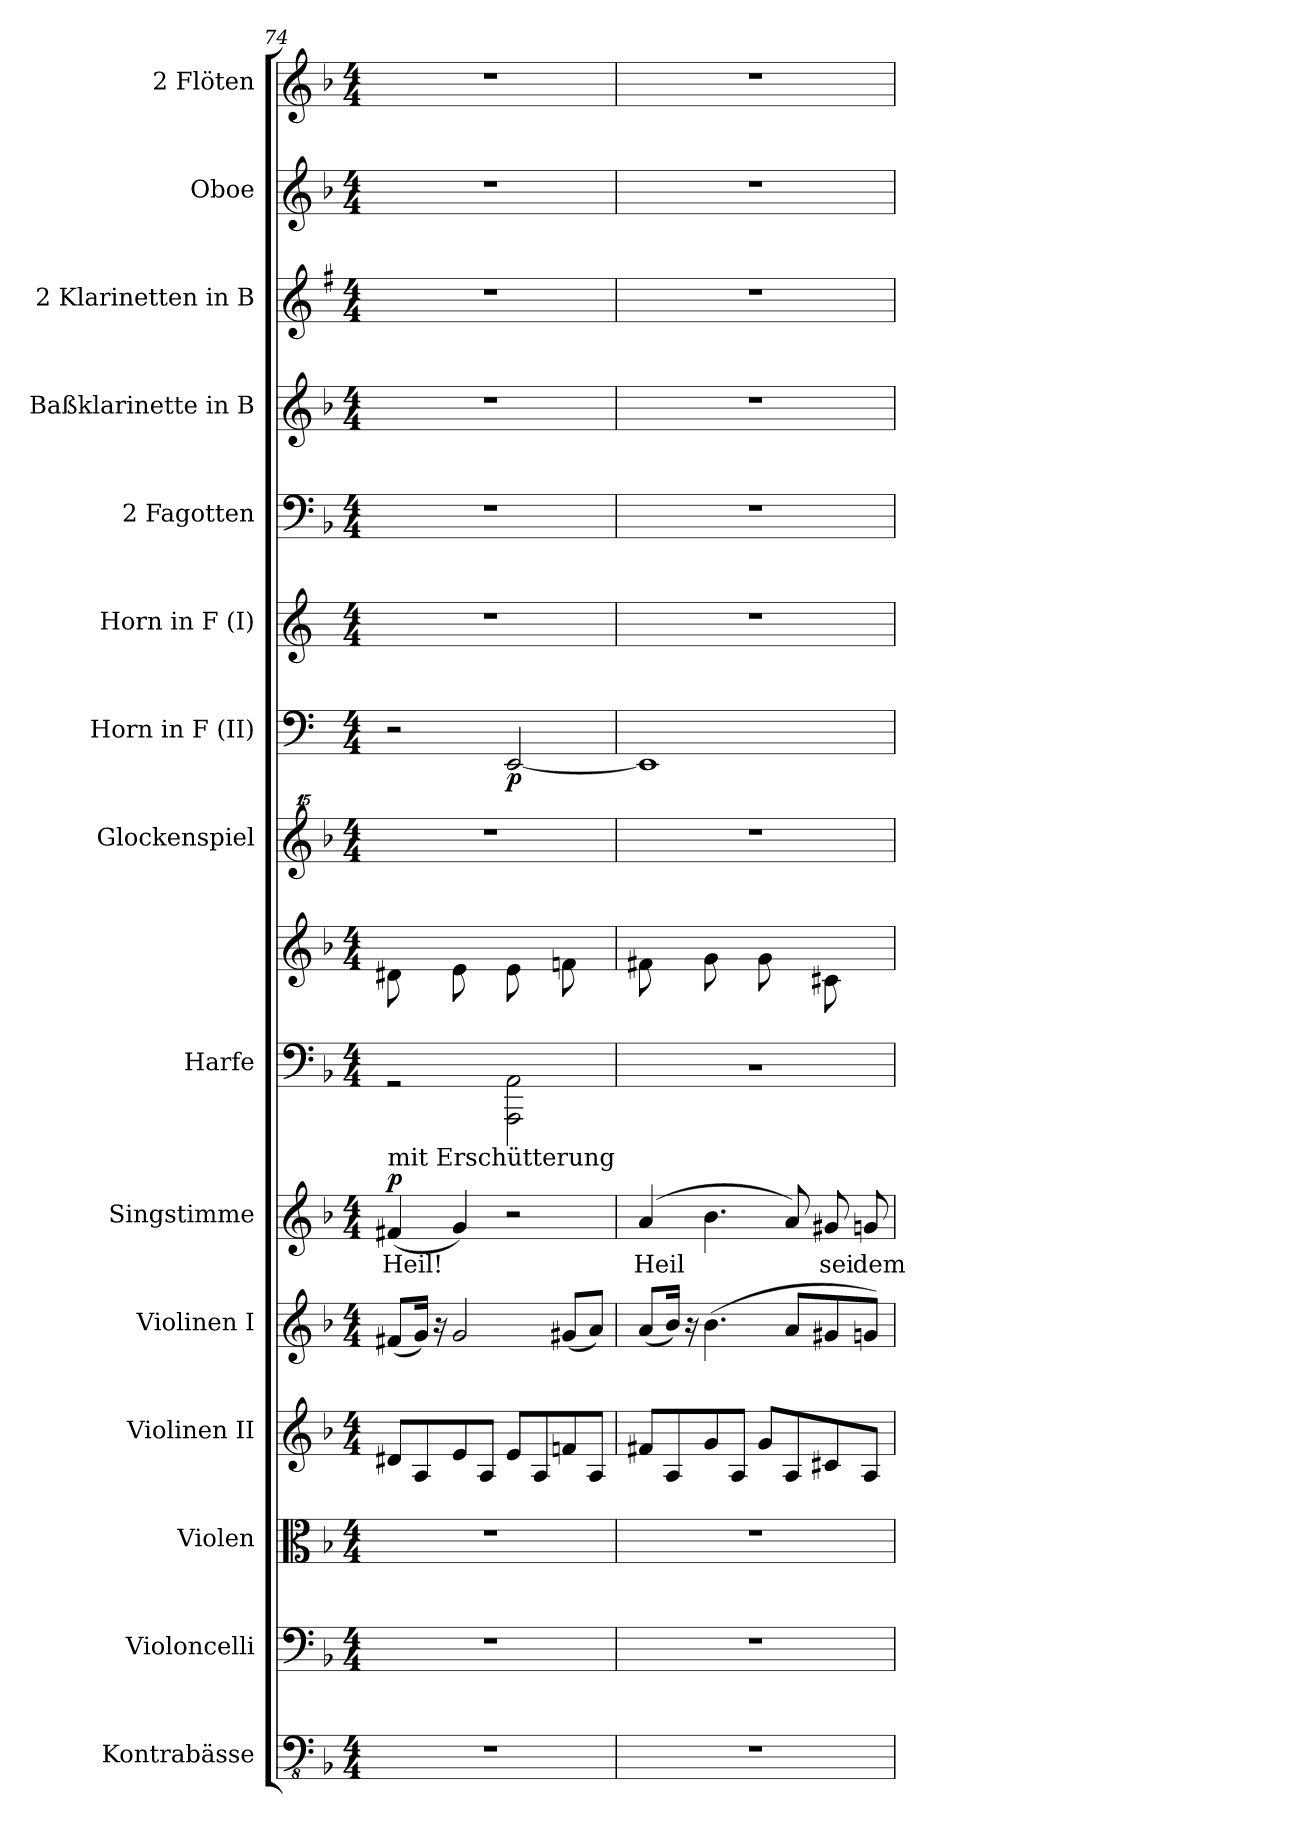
**kern	**kern	**kern	**kern	**kern	**kern	**text	**dynam	**kern	**kern	**kern	**kern	**dynam	**kern	**kern	**kern	**kern	**kern	**kern
*part15	*part14	*part13	*part12	*part11	*part10	*part10	*part10	*part9	*part9	*part8	*part7	*part7	*part6	*part5	*part4	*part3	*part2	*part1
*staff16	*staff15	*staff14	*staff13	*staff12	*staff11	*staff11	*staff11	*staff10	*staff9	*staff8	*staff7	*staff7	*staff6	*staff5	*staff4	*staff3	*staff2	*staff1
*I"Kontrabässe	*I"Violoncelli	*I"Violen	*I"Violinen II	*I"Violinen I	*I"Singstimme	*	*	*I"Harfe	*	*I"Glockenspiel	*I"Horn in F (II)	*	*I"Horn in F (I)	*I"2 Fagotten	*I"Baßklarinette in B	*I"2 Klarinetten in B	*I"Oboe	*I"2 Flöten
*I'Kb.	*I'Vc.	*	*I'Vl. II	*I'Vl. I	*I'Singst.	*	*	*I'Hf.	*	*I'Glk.	*I'Hr. II	*	*I'Hr. I	*I'Fg.	*I'Bklar. (B)	*I'Klar. (B)	*I'Ob.	*I'Fl.
*clefFv4	*clefF4	*clefC3	*clefG2	*clefG2	*clefG2	*	*	*clefF4	*clefG2	*clefG^^2	*clefF4	*	*clefG2	*clefF4	*clefG2	*clefG2	*clefG2	*clefG2
*	*	*	*	*	*	*	*	*	*	*	*ITrd4c7	*	*ITrd4c7	*	*ITrd8c14	*ITrd1c2	*	*
*k[b-]	*k[b-]	*k[b-]	*k[b-]	*k[b-]	*k[b-]	*	*	*k[b-]	*k[b-]	*k[b-]	*k[b-]	*	*k[b-]	*k[b-]	*k[b-]	*k[b-]	*k[b-]	*k[b-]
*M4/4	*M4/4	*M4/4	*M4/4	*M4/4	*M4/4	*	*	*M4/4	*M4/4	*M4/4	*M4/4	*	*M4/4	*M4/4	*M4/4	*M4/4	*M4/4	*M4/4
=74	=74	=74	=74	=74	=74	=74	=74	=74	=74	=74	=74	=74	=74	=74	=74	=74	=74	=74
!	!	!	!	!	!LO:TX:a:t=mit Erschütterung	!	!	!	!	!	!	!	!	!	!	!	!	!
!	!	!	!	!	!	!LO:LY:b	!LO:DY:a	!	!	!	!	!	!	!	!	!	!	!
*	*	*	*	*	*	*	*	*^	*	*	*	*	*	*	*	*	*	*
1r	1r	1r	8d#X/L	(<8f#X/L	(<4f#X/	Heil!	p	8ryy	2r	8d#X\L	1r	2r	.	1r	1r	1r	1r	1r	1r
.	.	.	8A/	16g/Jk)	.	.	.	8A/	.	8ryy	.	.	.	.	.	.	.	.	.
.	.	.	.	16r	.	.	.	.	.	.	.	.	.	.	.	.	.	.	.
.	.	.	8e/	2g/	4g/)	.	.	8ryy	.	8e\	.	.	.	.	.	.	.	.	.
.	.	.	8A/J	.	.	.	.	8A/J	.	8ryy	.	.	.	.	.	.	.	.	.
!	!	!	!	!	!	!	!	!	!	!	!	!	!LO:DY:b	!	!	!	!	!	!
.	.	.	8e/L	.	2r	.	.	8ryy	2AAA\ 2AA\	8e\L	.	[2AAA/	p	.	.	.	.	.	.
.	.	.	8A/	.	.	.	.	8A/	.	8ryy	.	.	.	.	.	.	.	.	.
.	.	.	8fn/	(<8g#X/L	.	.	.	8ryy	.	8fn\	.	.	.	.	.	.	.	.	.
.	.	.	8A/J	8a/J)	.	.	.	8A/J	.	8ryy	.	.	.	.	.	.	.	.	.
=75	=75	=75	=75	=75	=75	=75	=75	=75	=75	=75	=75	=75	=75	=75	=75	=75	=75	=75	=75
!	!	!	!	!	!	!LO:LY:b	!	!	!	!	!	!	!	!	!	!	!	!	!
1r	1r	1r	8f#X/L	(<8a/L	(>4a/	Heil	.	8ryy	1r	8f#X\L	1r	1AAA]	.	1r	1r	1r	1r	1r	1r
.	.	.	8A/	16b-/Jk)	.	.	.	8A/	.	8ryy	.	.	.	.	.	.	.	.	.
.	.	.	.	16r	.	.	.	.	.	.	.	.	.	.	.	.	.	.	.
.	.	.	8g/	(>4.b-\	4.b-\	.	.	8ryy	.	8g\	.	.	.	.	.	.	.	.	.
.	.	.	8A/J	.	.	.	.	8A/J	.	8ryy	.	.	.	.	.	.	.	.	.
.	.	.	8g/L	.	.	.	.	8ryy	.	8g\L	.	.	.	.	.	.	.	.	.
.	.	.	8A/	8a/L	8a/)	.	.	8A/	.	8ryy	.	.	.	.	.	.	.	.	.
!	!	!	!	!	!	!LO:LY:b	!	!	!	!	!	!	!	!	!	!	!	!	!
.	.	.	8c#X/	8g#X/	8g#X/	sei	.	8ryy	.	8c#X\	.	.	.	.	.	.	.	.	.
!	!	!	!	!	!	!LO:LY:b	!	!	!	!	!	!	!	!	!	!	!	!	!
.	.	.	8A/J	8gn/J)	8gn/	dem	.	8A/J	.	8ryy	.	.	.	.	.	.	.	.	.
*	*	*	*	*	*	*	*	*v	*v	*	*	*	*	*	*	*	*	*	*
=	=	=	=	=	=	=	=	=	=	=	=	=	=	=	=	=	=	=
*-	*-	*-	*-	*-	*-	*-	*-	*-	*-	*-	*-	*-	*-	*-	*-	*-	*-	*-
